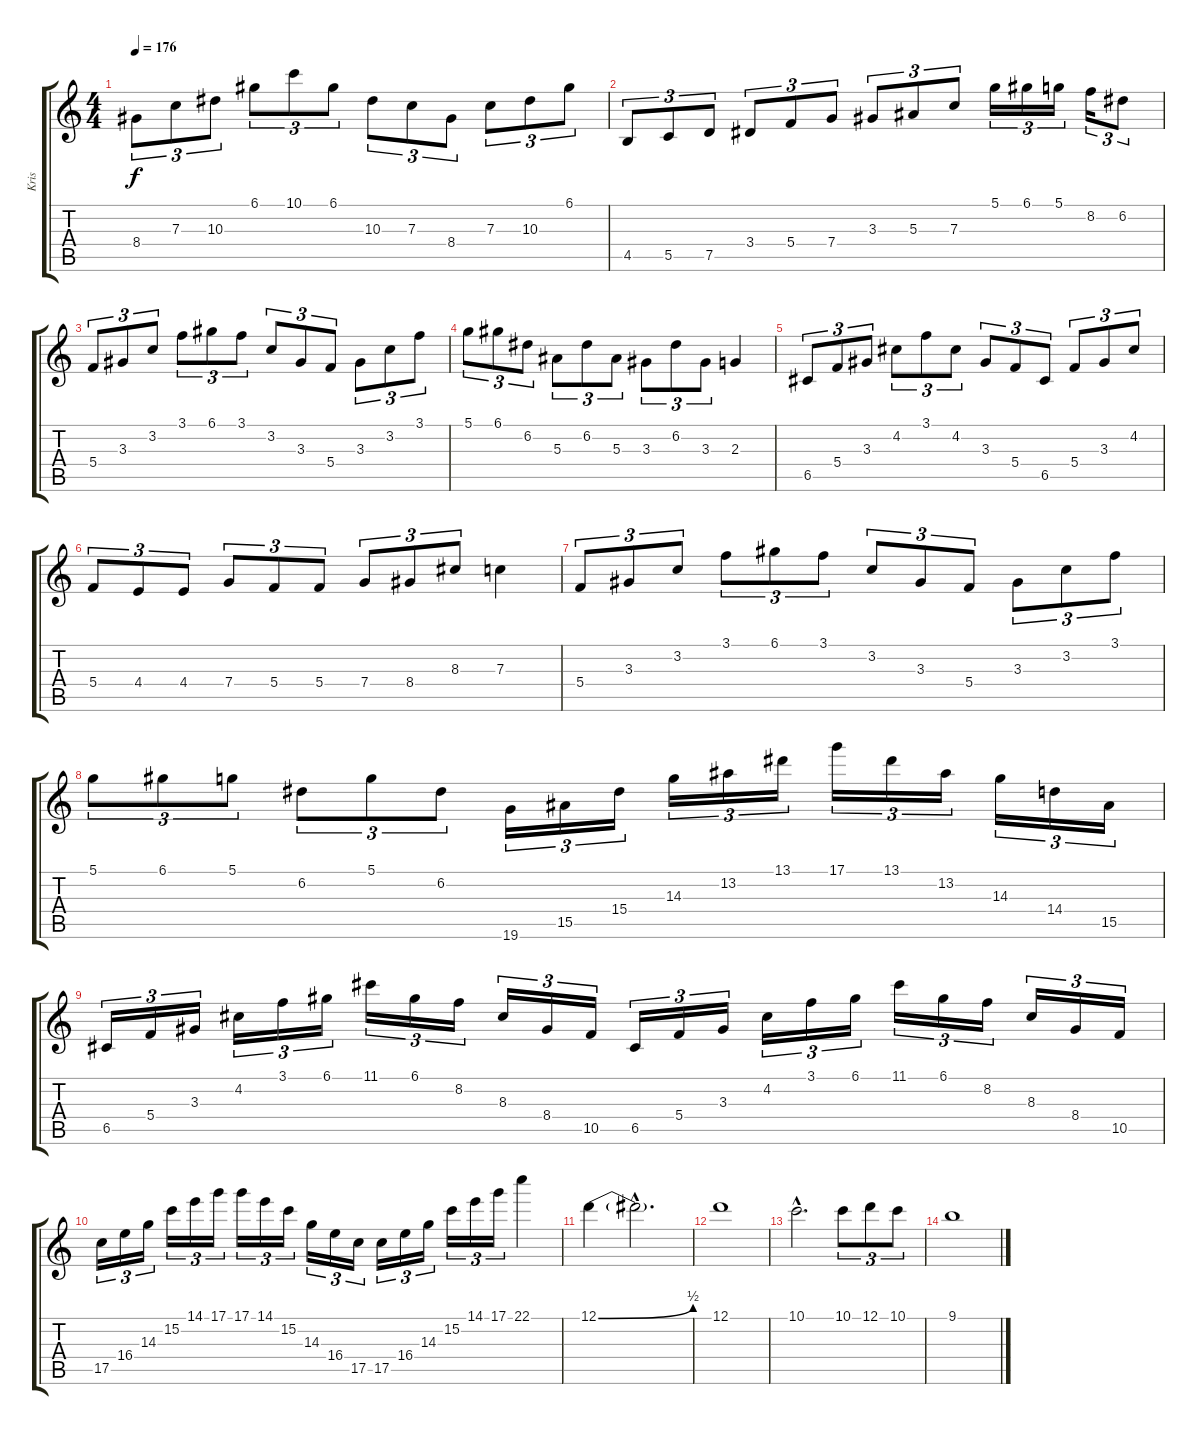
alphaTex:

\track ("Kris" "Kris") {instrument distortionguitar}
\staff {score tabs}
\tuning (D4 A3 F3 C3 G2 C2) {hide}
\ts (4 4)
\tempo 176
\clef g2
\ks c
8.4.8{tu (3 2) dy f} 7.3.8{tu (3 2)} 10.3.8{tu (3 2)} 6.1.8{tu (3 2)} 10.1.8{tu (3 2)} 6.1.8{tu (3 2)} 10.3.8{tu (3 2)} 7.3.8{tu (3 2)} 8.4.8{tu (3 2)} 7.3.8{tu (3 2)} 10.3.8{tu (3 2)} 6.1.8{tu (3 2)} |
4.5.8{tu (3 2)} 5.5.8{tu (3 2)} 7.5.8{tu (3 2)} 3.4.8{tu (3 2)} 5.4.8{tu (3 2)} 7.4.8{tu (3 2)} 3.3.8{tu (3 2)} 5.3.8{tu (3 2)} 7.3.8{tu (3 2)} 5.1.16{tu (3 2)} 6.1.16{tu (3 2)} 5.1.16{tu (3 2)} 8.2.16{tu (3 2)} 6.2.8{tu (3 2)} |
5.4.8{tu (3 2)} 3.3.8{tu (3 2)} 3.2.8{tu (3 2)} 3.1.8{tu (3 2)} 6.1.8{tu (3 2)} 3.1.8{tu (3 2)} 3.2.8{tu (3 2)} 3.3.8{tu (3 2)} 5.4.8{tu (3 2)} 3.3.8{tu (3 2)} 3.2.8{tu (3 2)} 3.1.8{tu (3 2)} |
5.1.8{tu (3 2)} 6.1.8{tu (3 2)} 6.2.8{tu (3 2)} 5.3.8{tu (3 2)} 6.2.8{tu (3 2)} 5.3.8{tu (3 2)} 3.3.8{tu (3 2)} 6.2.8{tu (3 2)} 3.3.8{tu (3 2)} 2.3.4 |
6.5.8{tu (3 2)} 5.4.8{tu (3 2)} 3.3.8{tu (3 2)} 4.2.8{tu (3 2)} 3.1.8{tu (3 2)} 4.2.8{tu (3 2)} 3.3.8{tu (3 2)} 5.4.8{tu (3 2)} 6.5.8{tu (3 2)} 5.4.8{tu (3 2)} 3.3.8{tu (3 2)} 4.2.8{tu (3 2)} |
5.4.8{tu (3 2)} 4.4.8{tu (3 2)} 4.4.8{tu (3 2)} 7.4.8{tu (3 2)} 5.4.8{tu (3 2)} 5.4.8{tu (3 2)} 7.4.8{tu (3 2)} 8.4.8{tu (3 2)} 8.3.8{tu (3 2)} 7.3.4 |
5.4.8{tu (3 2)} 3.3.8{tu (3 2)} 3.2.8{tu (3 2)} 3.1.8{tu (3 2)} 6.1.8{tu (3 2)} 3.1.8{tu (3 2)} 3.2.8{tu (3 2)} 3.3.8{tu (3 2)} 5.4.8{tu (3 2)} 3.3.8{tu (3 2)} 3.2.8{tu (3 2)} 3.1.8{tu (3 2)} |
5.1.8{tu (3 2)} 6.1.8{tu (3 2)} 5.1.8{tu (3 2)} 6.2.8{tu (3 2)} 5.1.8{tu (3 2)} 6.2.8{tu (3 2)} 19.6.16{tu (3 2)} 15.5.16{tu (3 2)} 15.4.16{tu (3 2)} 14.3.16{tu (3 2)} 13.2.16{tu (3 2)} 13.1.16{tu (3 2)} 17.1.16{tu (3 2)} 13.1.16{tu (3 2)} 13.2.16{tu (3 2)} 14.3.16{tu (3 2)} 14.4.16{tu (3 2)} 15.5.16{tu (3 2)} |
6.5.16{tu (3 2)} 5.4.16{tu (3 2)} 3.3.16{tu (3 2)} 4.2.16{tu (3 2)} 3.1.16{tu (3 2)} 6.1.16{tu (3 2)} 11.1.16{tu (3 2)} 6.1.16{tu (3 2)} 8.2.16{tu (3 2)} 8.3.16{tu (3 2)} 8.4.16{tu (3 2)} 10.5.16{tu (3 2)} 6.5.16{tu (3 2)} 5.4.16{tu (3 2)} 3.3.16{tu (3 2)} 4.2.16{tu (3 2)} 3.1.16{tu (3 2)} 6.1.16{tu (3 2)} 11.1.16{tu (3 2)} 6.1.16{tu (3 2)} 8.2.16{tu (3 2)} 8.3.16{tu (3 2)} 8.4.16{tu (3 2)} 10.5.16{tu (3 2)} |
17.5.16{tu (3 2)} 16.4.16{tu (3 2)} 14.3.16{tu (3 2)} 15.2.16{tu (3 2)} 14.1.16{tu (3 2)} 17.1.16{tu (3 2)} 17.1.16{tu (3 2)} 14.1.16{tu (3 2)} 15.2.16{tu (3 2)} 14.3.16{tu (3 2)} 16.4.16{tu (3 2)} 17.5.16{tu (3 2)} 17.5.16{tu (3 2)} 16.4.16{tu (3 2)} 14.3.16{tu (3 2)} 15.2.16{tu (3 2)} 14.1.16{tu (3 2)} 17.1.16{tu (3 2)} 22.1.4 |
12.1{be (bend 0 0 60 2)}.4{balance 0} 12.1{hac t}.2{d} |
12.1.1 |
10.1{hac}.2{d} 10.1.8{tu (3 2)} 12.1.8{tu (3 2)} 10.1.8{tu (3 2)} |
9.1.1
